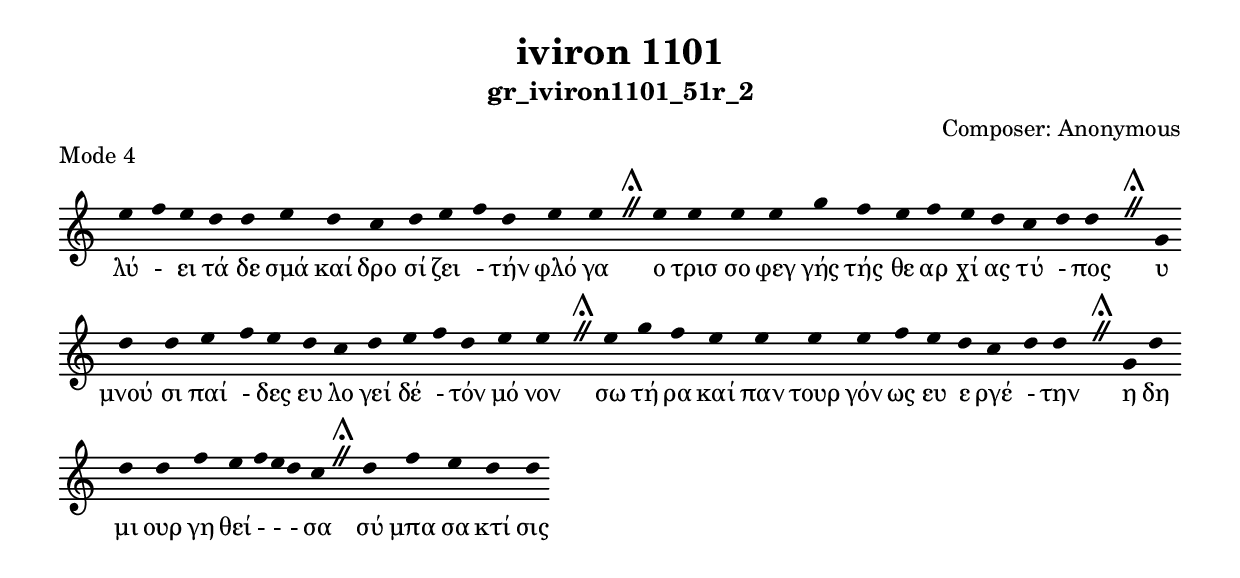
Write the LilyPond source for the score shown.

\include "gregorian.ly"

	\header {
 	  title = "iviron 1101"
	  subtitle = "gr_iviron1101_51r_2"
	  composer = "Composer: Αnonymous"
	  piece = "Mode 4"
	}

	chant = {
	  e''4 f''4 e''4 d''4 d''4 e''4 d''4 c''4 d''4 e''4 f''4 d''4 e''4 e''4 \divisioMaior
 e''4 e''4 e''4 e''4 g''4 f''4 e''4 f''4 e''4 d''4 c''4 d''4 d''4 \divisioMaior
 g'4 d''4 d''4 e''4 f''4 e''4 d''4 c''4 d''4 e''4 f''4 d''4 e''4 e''4 \divisioMaior
 e''4 g''4 f''4 e''4 e''4 e''4 e''4 f''4 e''4 d''4 c''4 d''4 d''4 \divisioMaior
 g'4 d''4 d''4 d''4 f''4 e''4 f''4 e''4 d''4 c''4 \divisioMaior
 d''4 f''4 e''4 d''4 d''4\finalis
	}

	verba = \lyricmode {λύ - ει τά δε σμά καί δρο σί ζει - τήν φλό γα 
ο τρισ σο φεγ γής τής θε αρ χί ας τύ - πος 
υ μνού σι παί - δες ευ λο γεί δέ - τόν μό νον 
σω τή ρα καί παν τουρ γόν ως ευ ε ργέ - την 
η δη μι ουρ γη θεί -  -  - σα 
σύ μπα σα κτί σις 
	}


	\score {
	  \new Staff <<
	  \new Voice = "melody" \chant
	  \new Lyrics = "one" \lyricsto melody \verba
	  >>
	  \layout {
	    \context {
	      \Staff
	      \remove "Time_signature_engraver"
	      \remove "Bar_engraver"
	    }
	    \context {
	      \Voice
	      \remove "Stem_engraver"
	    }
	  }
	}